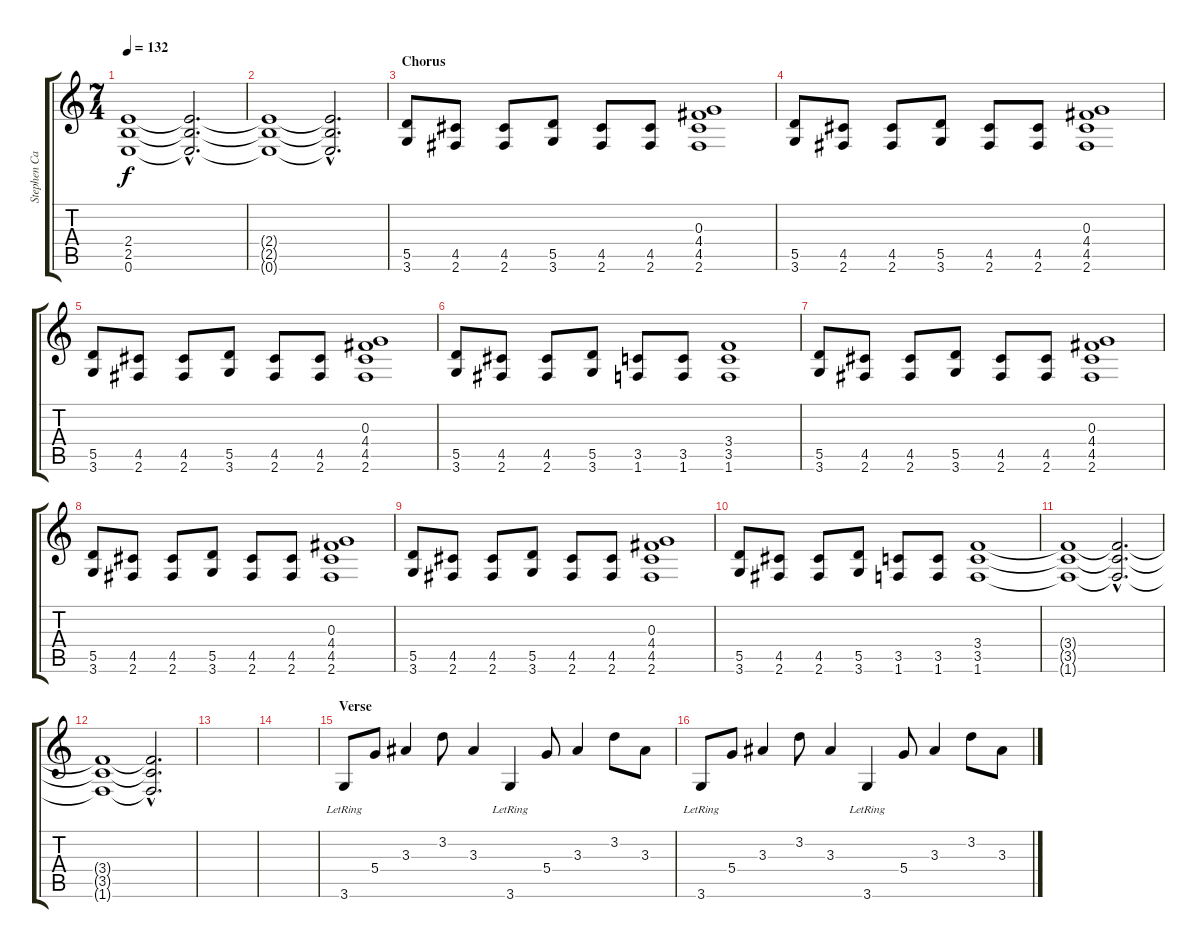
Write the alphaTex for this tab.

\track ("Stephen Carpenter" "Stephen Ca") {instrument distortionguitar}
\staff {score tabs}
\tuning (E4 B3 G3 D3 A2 E2) {hide}
\ts (7 4)
\tempo 132
\clef g2
\ks c
(2.4{t} 2.5{t} 0.6{t}).1{dy f volume 0} (2.4{hac t} 2.5{hac t} 0.6{hac t}).2{d} |
(2.4{t} 2.5{t} 0.6{t}).1 (2.4{hac t} 2.5{hac t} 0.6{hac t}).2{d} |
\section ("" "Chorus")
(5.5 3.6).8{volume 13} (4.5 2.6).8 (4.5 2.6).8 (5.5 3.6).8 (4.5 2.6).8 (4.5 2.6).8 (0.3 4.4 4.5 2.6).1 |
(5.5 3.6).8 (4.5 2.6).8 (4.5 2.6).8 (5.5 3.6).8 (4.5 2.6).8 (4.5 2.6).8 (0.3 4.4 4.5 2.6).1 |
(5.5 3.6).8 (4.5 2.6).8 (4.5 2.6).8 (5.5 3.6).8 (4.5 2.6).8 (4.5 2.6).8 (0.3 4.4 4.5 2.6).1 |
(5.5 3.6).8 (4.5 2.6).8 (4.5 2.6).8 (5.5 3.6).8 (3.5 1.6).8 (3.5 1.6).8 (3.4 3.5 1.6).1 |
(5.5 3.6).8 (4.5 2.6).8 (4.5 2.6).8 (5.5 3.6).8 (4.5 2.6).8 (4.5 2.6).8 (0.3 4.4 4.5 2.6).1 |
(5.5 3.6).8 (4.5 2.6).8 (4.5 2.6).8 (5.5 3.6).8 (4.5 2.6).8 (4.5 2.6).8 (0.3 4.4 4.5 2.6).1 |
(5.5 3.6).8 (4.5 2.6).8 (4.5 2.6).8 (5.5 3.6).8 (4.5 2.6).8 (4.5 2.6).8 (0.3 4.4 4.5 2.6).1 |
(5.5 3.6).8 (4.5 2.6).8 (4.5 2.6).8 (5.5 3.6).8 (3.5 1.6).8 (3.5 1.6).8 (3.4 3.5 1.6).1 |
(3.4{t} 3.5{t} 1.6{t}).1{volume 0} (3.4{hac t} 3.5{hac t} 1.6{hac t}).2{d} |
(3.4{t} 3.5{t} 1.6{t}).1 (3.4{hac t} 3.5{hac t} 1.6{hac t}).2{d} |
|
|
\section ("" "Verse")
3.6{lr}.8{volume 11} 5.4.8 3.3.4 3.2.8 3.3.4 3.6{lr}.4 5.4.8 3.3.4 3.2.8 3.3.8 |
3.6{lr}.8 5.4.8 3.3.4 3.2.8 3.3.4 3.6{lr}.4 5.4.8 3.3.4 3.2.8 3.3.8
